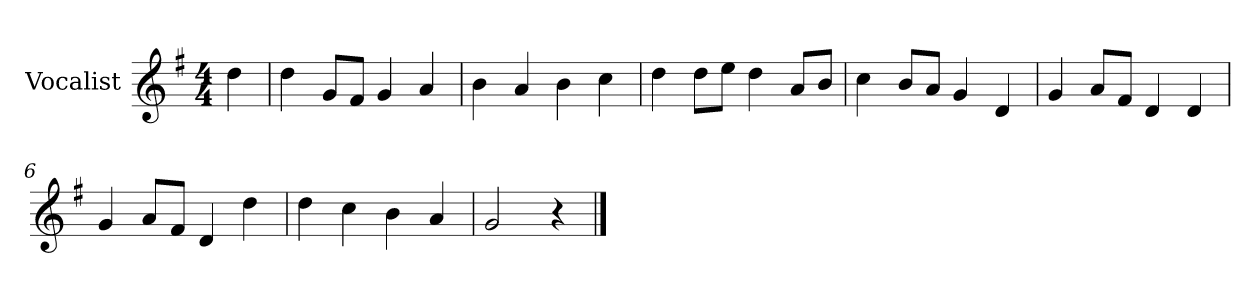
**kern
*part1
*staff1
*I"Vocalist
*k[f#]
*G:
*M4/4
=
4dd
=1
4dd
8gL
8f#J
4g
4a
=2
4b
4a
4b
4cc
=3
4dd
8ddL
8eeJ
4dd
8aL
8bJ
=4
4cc
8bL
8aJ
4g
4d
=5
4g
8aL
8f#J
4d
4d
=6
4g
8aL
8f#J
4d
4dd
=7
4dd
4cc
4b
4a
=8
2g
4r
==
*-
